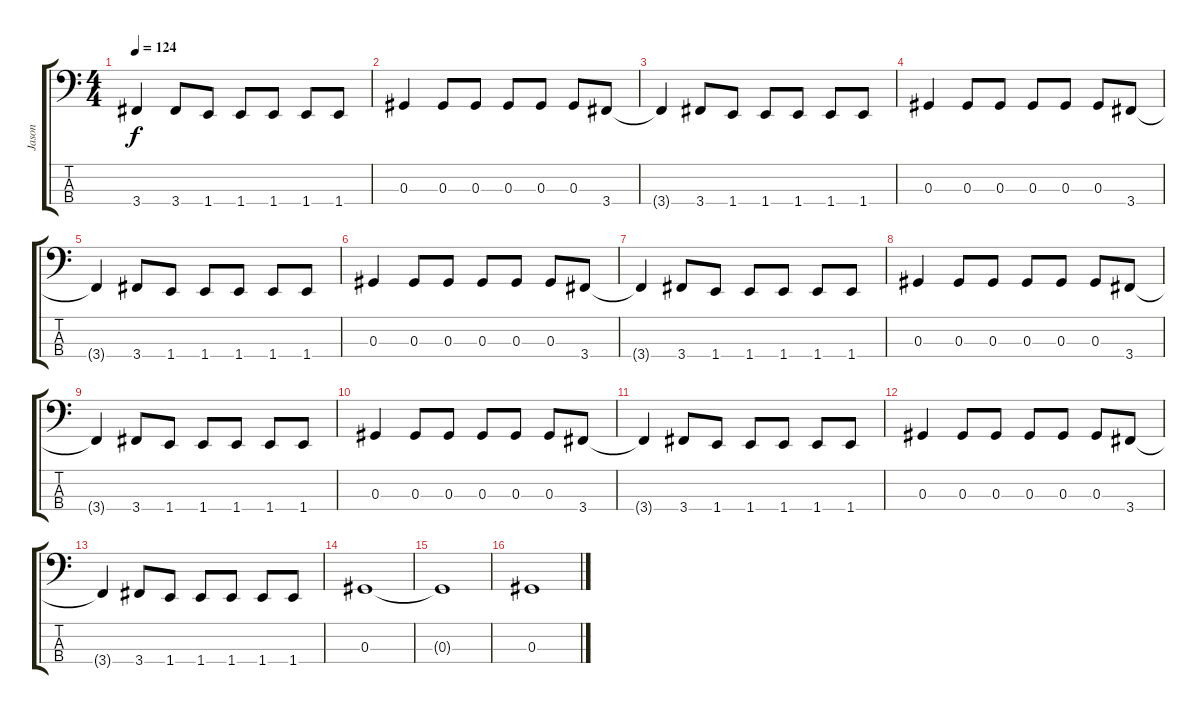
\track ("Jason" "Jason") {instrument electricbasspick}
\staff {score tabs}
\tuning (Gb2 Db2 Ab1 Eb1) {hide}
\ts (4 4)
\tempo 124
\clef f4
\ks c
3.4{t}.4{dy f} 3.4.8 1.4.8 1.4.8 1.4.8 1.4.8 1.4.8 |
0.3.4 0.3.8 0.3.8 0.3.8 0.3.8 0.3.8 3.4.8 |
3.4{t}.4 3.4.8 1.4.8 1.4.8 1.4.8 1.4.8 1.4.8 |
0.3.4 0.3.8 0.3.8 0.3.8 0.3.8 0.3.8 3.4.8 |
3.4{t}.4 3.4.8 1.4.8 1.4.8 1.4.8 1.4.8 1.4.8 |
0.3.4 0.3.8 0.3.8 0.3.8 0.3.8 0.3.8 3.4.8 |
3.4{t}.4 3.4.8 1.4.8 1.4.8 1.4.8 1.4.8 1.4.8 |
0.3.4 0.3.8 0.3.8 0.3.8 0.3.8 0.3.8 3.4.8 |
3.4{t}.4 3.4.8 1.4.8 1.4.8 1.4.8 1.4.8 1.4.8 |
0.3.4 0.3.8 0.3.8 0.3.8 0.3.8 0.3.8 3.4.8 |
3.4{t}.4 3.4.8 1.4.8 1.4.8 1.4.8 1.4.8 1.4.8 |
0.3.4 0.3.8 0.3.8 0.3.8 0.3.8 0.3.8 3.4.8 |
3.4{t}.4 3.4.8 1.4.8 1.4.8 1.4.8 1.4.8 1.4.8 |
0.3.1 |
0.3{t}.1 |
0.3.1
